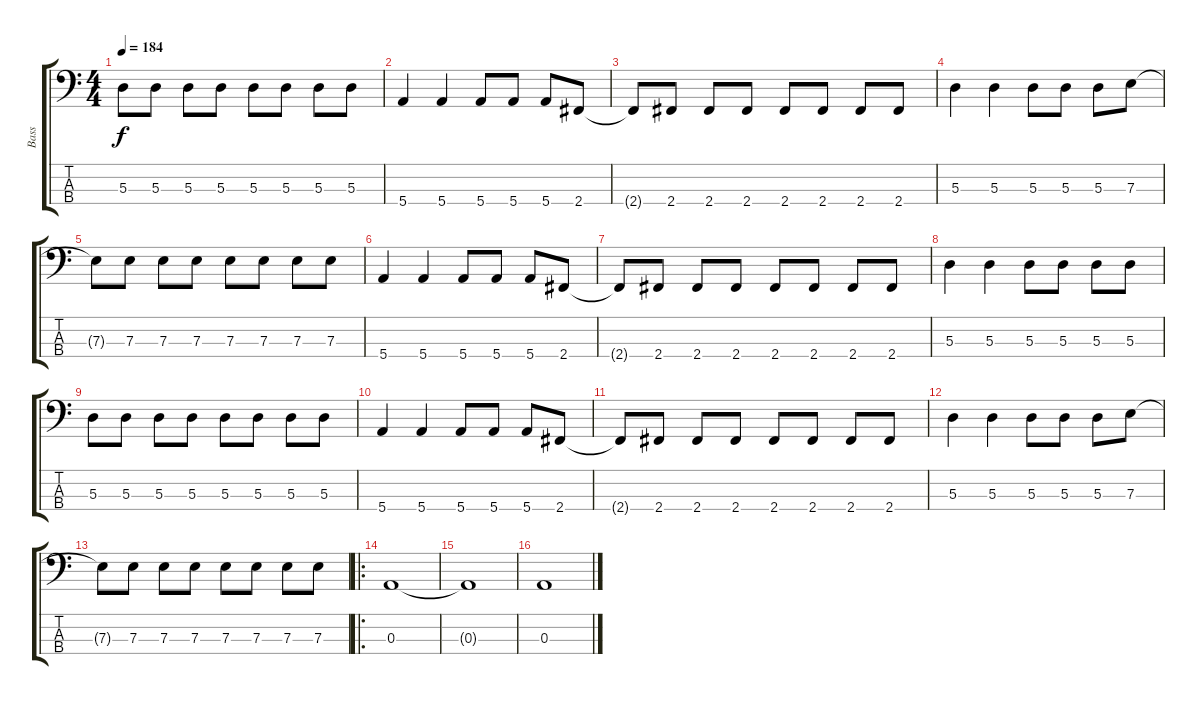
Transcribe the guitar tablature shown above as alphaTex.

\track ("Bass" "Bass") {instrument electricbassfinger}
\staff {score tabs}
\tuning (G2 D2 A1 E1) {hide}
\ts (4 4)
\tempo 184
\clef f4
\ks c
5.3.8{dy f} 5.3.8 5.3.8 5.3.8 5.3.8 5.3.8 5.3.8 5.3.8 |
5.4.4 5.4.4 5.4.8 5.4.8 5.4.8 2.4.8 |
2.4{t}.8 2.4.8 2.4.8 2.4.8 2.4.8 2.4.8 2.4.8 2.4.8 |
5.3.4 5.3.4 5.3.8 5.3.8 5.3.8 7.3.8 |
7.3{t}.8 7.3.8 7.3.8 7.3.8 7.3.8 7.3.8 7.3.8 7.3.8 |
5.4.4 5.4.4 5.4.8 5.4.8 5.4.8 2.4.8 |
2.4{t}.8 2.4.8 2.4.8 2.4.8 2.4.8 2.4.8 2.4.8 2.4.8 |
5.3.4 5.3.4 5.3.8 5.3.8 5.3.8 5.3.8 |
5.3.8 5.3.8 5.3.8 5.3.8 5.3.8 5.3.8 5.3.8 5.3.8 |
5.4.4 5.4.4 5.4.8 5.4.8 5.4.8 2.4.8 |
2.4{t}.8 2.4.8 2.4.8 2.4.8 2.4.8 2.4.8 2.4.8 2.4.8 |
5.3.4 5.3.4 5.3.8 5.3.8 5.3.8 7.3.8 |
7.3{t}.8 7.3.8 7.3.8 7.3.8 7.3.8 7.3.8 7.3.8 7.3.8 |
\ro
0.3.1 |
0.3{t}.1 |
0.3.1
